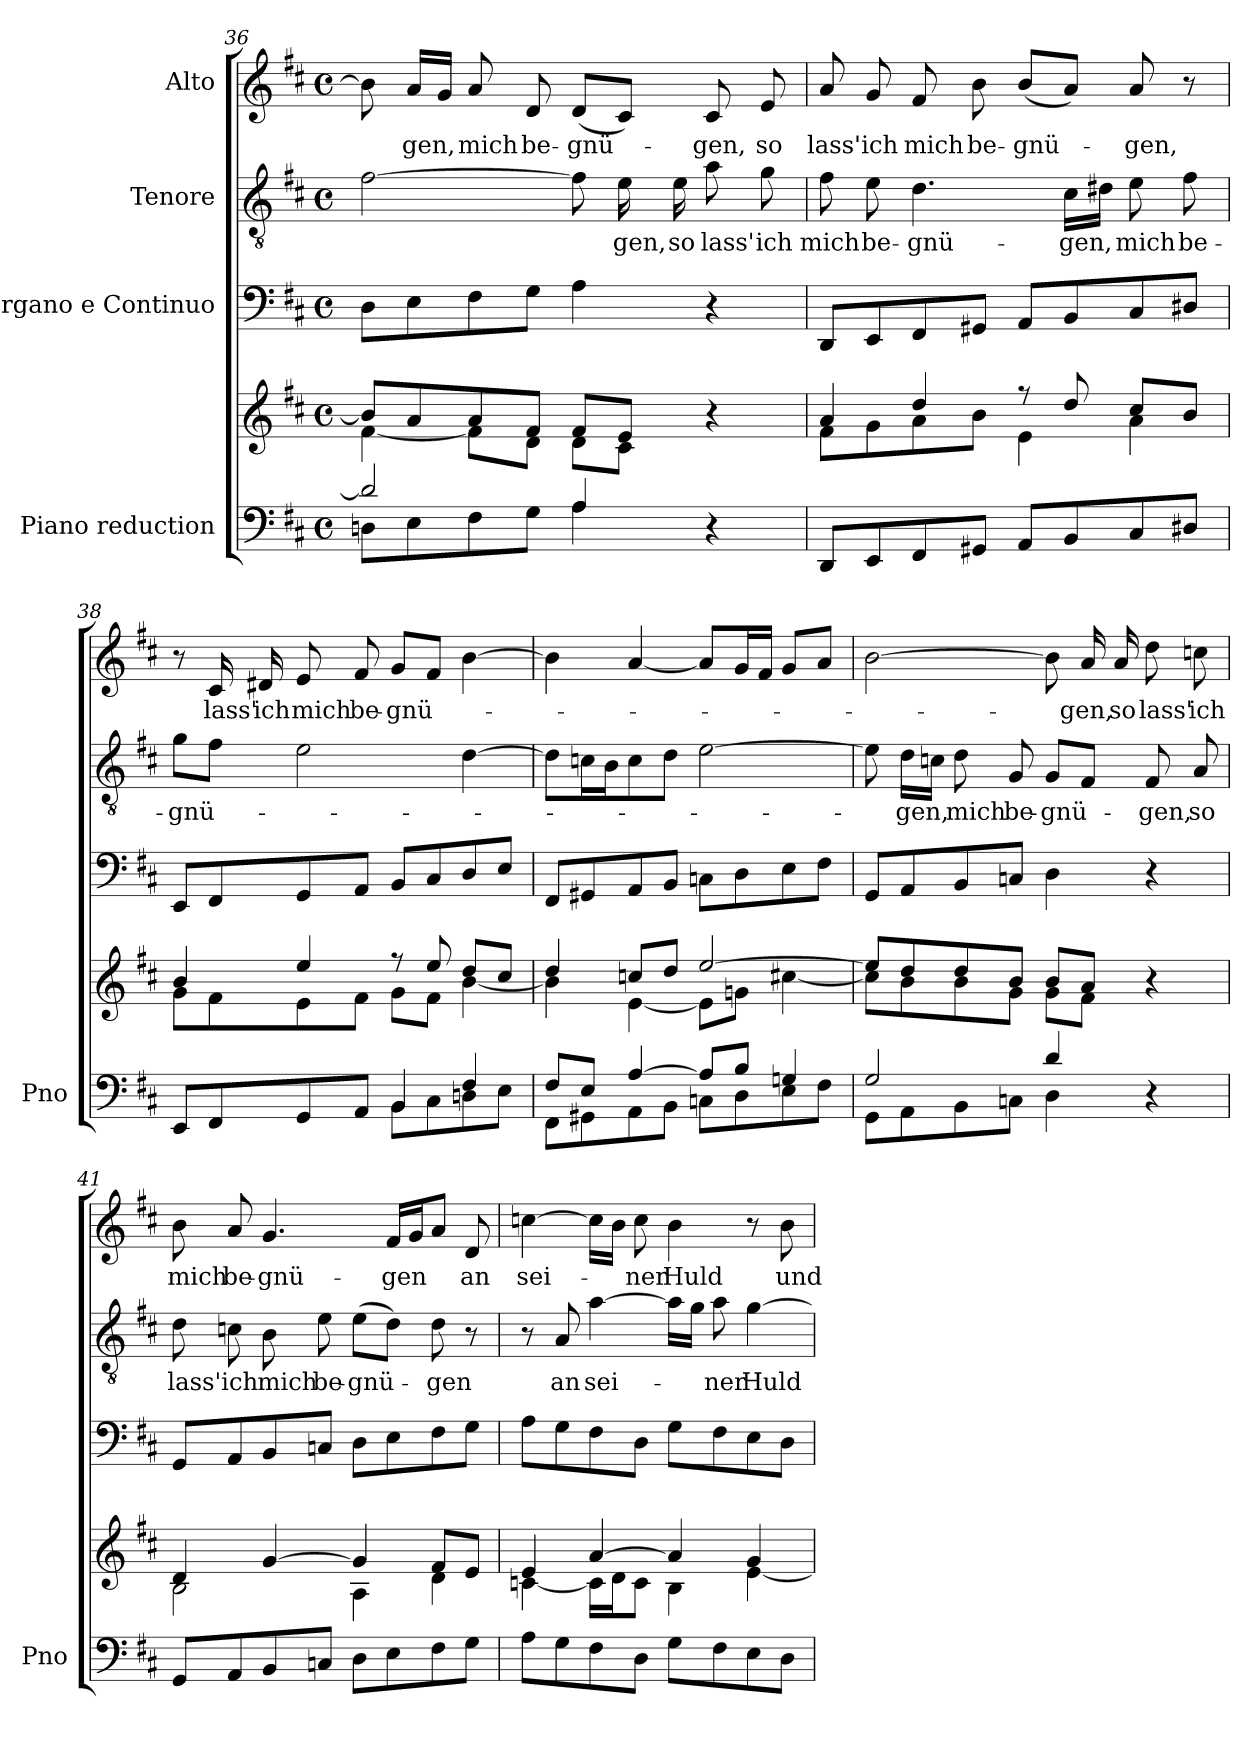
**kern	**kern	**kern	**kern	**text	**kern	**text
*part4	*part4	*part3	*part2	*part2	*part1	*part1
*staff5	*staff4	*staff3	*staff2	*staff2	*staff1	*staff1
*I"Piano reduction	*	*I"Organo e Continuo	*I"Tenore	*	*I"Alto	*
*I'Pno	*	*	*	*	*	*
*clefF4	*clefG2	*clefF4	*clefGv2	*	*clefG2	*
*k[f#c#]	*k[f#c#]	*k[f#c#]	*k[f#c#]	*	*k[f#c#]	*
*M4/4	*M4/4	*M4/4	*M4/4	*	*M4/4	*
*met(c)	*met(c)	*met(c)	*met(c)	*	*met(c)	*
=36	=36	=36	=36	=36	=36	=36
*^	*^	*	*	*	*	*
2d/]	8Dn\L	8b/L]	[4f#\	8D\L	[2f#\	.	8b\]	.
!	!	!	!	!	!	!	!	!LO:LY:b
.	8E\	8a/	.	8E\	.	.	16a/LL	-gen,
.	.	.	.	.	.	.	16g/JJ	.
!	!	!	!	!	!	!	!	!LO:LY:b
.	8F#\	8a/	8f#\L]	8F#\	.	.	8a/	mich
!	!	!	!	!	!	!	!	!LO:LY:b
.	8G\J	8f#/J	8d\J	8G\J	.	.	8d/	be-
!	!	!	!	!	!	!	!	!LO:LY:b
4A/	4A\	8f#/L	8d\L	4A\	8f#\]	.	(8d/L	-gnü-
!	!	!	!	!	!	!LO:LY:b	!	!
.	.	8e/J	8c#\J	.	16e\	-gen,	8c#/J)	.
!	!	!	!	!	!	!LO:LY:b	!	!
.	.	.	.	.	16e\	so	.	.
!	!	!	!	!	!	!LO:LY:b	!	!LO:LY:b
4r	4ryy	4r	4ryy	4r	8a\	lass'	8c#/	-gen,
!	!	!	!	!	!	!LO:LY:b	!	!LO:LY:b
.	.	.	.	.	8g\	ich	8e/	so
*v	*v	*	*	*	*	*	*	*
!!LO:LB:g=z
=37	=37	=37	=37	=37	=37	=37	=37
!	!	!	!	!	!LO:LY:b	!	!LO:LY:b
8DD/L	4a/	8f#\L	8DD/L	8f#\	mich	8a/	lass'
!	!	!	!	!	!LO:LY:b	!	!LO:LY:b
8EE/	.	8g\	8EE/	8e\	be-	8g/	ich
!	!	!	!	!	!LO:LY:b	!	!LO:LY:b
8FF#/	4dd/	8a\	8FF#/	4.d\	-gnü-	8f#/	mich
!	!	!	!	!	!	!	!LO:LY:b
8GG#X/J	.	8b\J	8GG#X/J	.	.	8b\	be-
!	!	!	!	!	!	!	!LO:LY:b
8AA/L	8r	4e\	8AA/L	.	.	(8b/L	-gnü-
!	!	!	!	!	!LO:LY:b	!	!
8BB/	8dd/	.	8BB/	16c#\LL	-gen,	8a/J)	.
.	.	.	.	16d#X\JJ	.	.	.
!	!	!	!	!	!LO:LY:b	!	!LO:LY:b
8C#/	8cc#/L	4a\	8C#/	8e\	mich	8a/	-gen,
!	!	!	!	!	!LO:LY:b	!	!
8D#X/J	8b/J	.	8D#X/J	8f#\	be-	8r	.
=38	=38	=38	=38	=38	=38	=38	=38
*^	*	*	*	*	*	*	*
!	!	!	!	!	!	!LO:LY:b	!	!
8EE/L	2ryy	4b/	8g\L	8EE/L	8g\L	-gnü-	8r	.
!	!	!	!	!	!	!	!	!LO:LY:b
8FF#/	.	.	8f#\	8FF#/	8f#\J	.	16c#/	lass'
!	!	!	!	!	!	!	!	!LO:LY:b
.	.	.	.	.	.	.	16d#X/	ich
!	!	!	!	!	!	!	!	!LO:LY:b
8GG/	.	4ee/	8e\	8GG/	2e\	.	8e/	mich
!	!	!	!	!	!	!	!	!LO:LY:b
8AA/J	.	.	8f#\J	8AA/J	.	.	8f#/	be-
!	!	!	!	!	!	!	!	!LO:LY:b
4BB/	8BB\L	8r	8g\L	8BB/L	.	.	8g/L	-gnü-
.	8C#\	8ee/	8f#\J	8C#/	.	.	8f#/J	.
4F#/	8Dn\	8dd/L	[4b\	8D/	[4d\	.	[4b\	.
.	8E\J	8cc#/J	.	8E/J	.	.	.	.
=39	=39	=39	=39	=39	=39	=39	=39	=39
8F#/L	8FF#\L	4dd/	4b\]	8FF#/L	8d\L]	.	4b\]	.
8E/J	8GG#X\	.	.	8GG#X/	16cn\L	.	.	.
.	.	.	.	.	16B\J	.	.	.
[4A/	8AA\	8ccn/L	[4e\	8AA/	8c\	.	[4a/	.
.	8BB\J	8dd/J	.	8BB/J	8d\J	.	.	.
8A/L]	8Cn\L	[2ee/	8e\L]	8Cn\L	[2e\	.	8a/L]	.
8B/J	8D\	.	8gn\J	8D\	.	.	16g/L	.
.	.	.	.	.	.	.	16f#/JJ	.
4Gn/	8E\	.	[4cc#X\	8E\	.	.	8g/L	.
.	8F#\J	.	.	8F#\J	.	.	8a/J	.
=40	=40	=40	=40	=40	=40	=40	=40	=40
2G/	8GG\L	8ee/L]	8cc#\L]	8GG/L	8e\]	.	[2b\	.
!	!	!	!	!	!	!LO:LY:b	!	!
.	8AA\	8dd/	8b\	8AA/	16d\LL	-gen,	.	.
.	.	.	.	.	16cn\JJ	.	.	.
!	!	!	!	!	!	!LO:LY:b	!	!
.	8BB\	8dd/	8b\	8BB/	8d\	mich	.	.
!	!	!	!	!	!	!LO:LY:b	!	!
.	8Cn\J	8b/J	8g\J	8Cn/J	8G/	be-	.	.
!	!	!	!	!	!	!LO:LY:b	!	!
4d/	4D\	8b/L	8g\L	4D\	8G/L	-gnü-	8b\]	.
!	!	!	!	!	!	!	!	!LO:LY:b
.	.	8a/J	8f#\J	.	8F#/J	.	16a/	-gen,
!	!	!	!	!	!	!	!	!LO:LY:b
.	.	.	.	.	.	.	16a/	so
!	!	!	!	!	!	!LO:LY:b	!	!LO:LY:b
4r	4ryy	4r	4ryy	4r	8F#/	-gen,	8dd\	lass'
!	!	!	!	!	!	!LO:LY:b	!	!LO:LY:b
.	.	.	.	.	8A/	so	8ccn\	ich
*v	*v	*	*	*	*	*	*	*
=41	=41	=41	=41	=41	=41	=41	=41
!	!	!	!	!	!LO:LY:b	!	!LO:LY:b
8GG/L	4d/	2B\	8GG/L	8d\	lass'	8b\	mich
!	!	!	!	!	!LO:LY:b	!	!LO:LY:b
8AA/	.	.	8AA/	8cn\	ich	8a/	be-
!	!	!	!	!	!LO:LY:b	!	!LO:LY:b
8BB/	[4g/	.	8BB/	8B\	mich	4.g/	-gnü-
!	!	!	!	!	!LO:LY:b	!	!
8Cn/J	.	.	8Cn/J	8e\	be-	.	.
!	!	!	!	!	!LO:LY:b	!	!
8D\L	4g/]	4A\	8D\L	(8e\L	-gnü-	.	.
!	!	!	!	!	!	!	!LO:LY:b
8E\	.	.	8E\	8d\J)	.	16f#/LL	-gen
.	.	.	.	.	.	16g/J	.
!	!	!	!	!	!LO:LY:b	!	!
8F#\	8f#/L	4d\	8F#\	8d\	-gen	8a/J	.
!	!	!	!	!	!	!	!LO:LY:b
8G\J	8e/J	.	8G\J	8r	.	8d/	an
!!LO:PB:g=z
=42	=42	=42	=42	=42	=42	=42	=42
!	!	!	!	!	!	!	!LO:LY:b
8A\L	4e/	[4cn\	8A\L	8r	.	[4ccn\	sei-
!	!	!	!	!	!LO:LY:b	!	!
8G\	.	.	8G\	8A/	an	.	.
!	!	!	!	!	!LO:LY:b	!	!
8F#\	[4a/	16c\LL]	8F#\	[4a\	sei-	16cc\LL]	.
.	.	16d\J	.	.	.	16b\JJ	.
!	!	!	!	!	!	!	!LO:LY:b
8D\J	.	8c\J	8D\J	.	.	8cc\	-ner
!	!	!	!	!	!	!	!LO:LY:b
8G\L	4a/]	4B\	8G\L	16a\LL]	.	4b\	Huld
.	.	.	.	16g\JJ	.	.	.
!	!	!	!	!	!LO:LY:b	!	!
8F#\	.	.	8F#\	8a\	-ner	.	.
!	!	!	!	!	!LO:LY:b	!	!
8E\	4g/	[4e\	8E\	[4g\	Huld	8r	.
!	!	!	!	!	!	!	!LO:LY:b
8D\J	.	.	8D\J	.	.	8b\	und
*	*v	*v	*	*	*	*	*
=	=	=	=	=	=	=
*-	*-	*-	*-	*-	*-	*-
